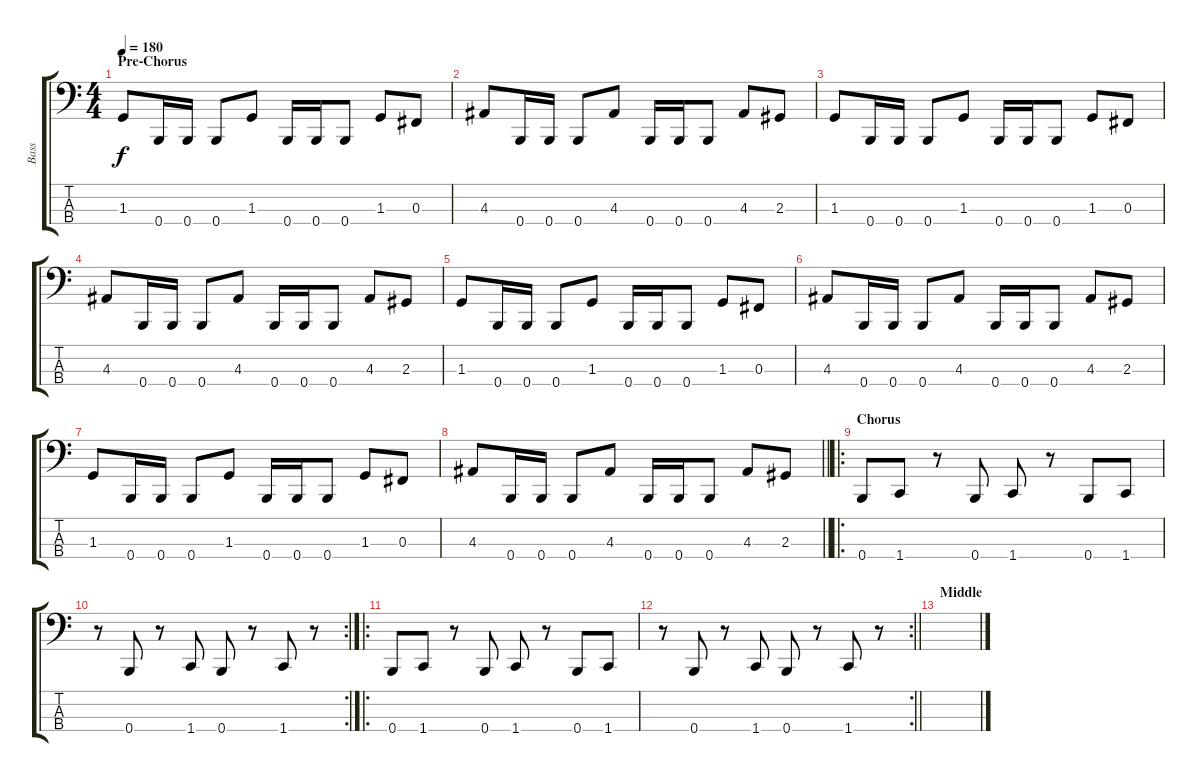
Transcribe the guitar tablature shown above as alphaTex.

\track ("Bass" "Bass") {instrument electricbasspick}
\staff {score tabs}
\tuning (E2 B1 Gb1 B0) {hide}
\ts (4 4)
\section ("" "Pre-Chorus")
\tempo 180
\clef f4
\ks c
1.3.8{dy f} 0.4.16 0.4.16 0.4.8 1.3.8 0.4.16 0.4.16 0.4.8 1.3.8 0.3.8 |
4.3.8 0.4.16 0.4.16 0.4.8 4.3.8 0.4.16 0.4.16 0.4.8 4.3.8 2.3.8 |
1.3.8 0.4.16 0.4.16 0.4.8 1.3.8 0.4.16 0.4.16 0.4.8 1.3.8 0.3.8 |
4.3.8 0.4.16 0.4.16 0.4.8 4.3.8 0.4.16 0.4.16 0.4.8 4.3.8 2.3.8 |
1.3.8 0.4.16 0.4.16 0.4.8 1.3.8 0.4.16 0.4.16 0.4.8 1.3.8 0.3.8 |
4.3.8 0.4.16 0.4.16 0.4.8 4.3.8 0.4.16 0.4.16 0.4.8 4.3.8 2.3.8 |
1.3.8 0.4.16 0.4.16 0.4.8 1.3.8 0.4.16 0.4.16 0.4.8 1.3.8 0.3.8 |
\barLineRight lightlight
4.3.8 0.4.16 0.4.16 0.4.8 4.3.8 0.4.16 0.4.16 0.4.8 4.3.8 2.3.8 |
\ro
\section ("" "Chorus")
0.4.8 1.4.8 r.8 0.4.8 1.4.8 r.8 0.4.8 1.4.8 |
\rc 2
r.8 0.4.8 r.8 1.4.8 0.4.8 r.8 1.4.8 r.8 |
\ro
0.4.8 1.4.8 r.8 0.4.8 1.4.8 r.8 0.4.8 1.4.8 |
\rc 2
\barLineRight lightlight
r.8 0.4.8 r.8 1.4.8 0.4.8 r.8 1.4.8 r.8 |
\section ("" "Middle")
